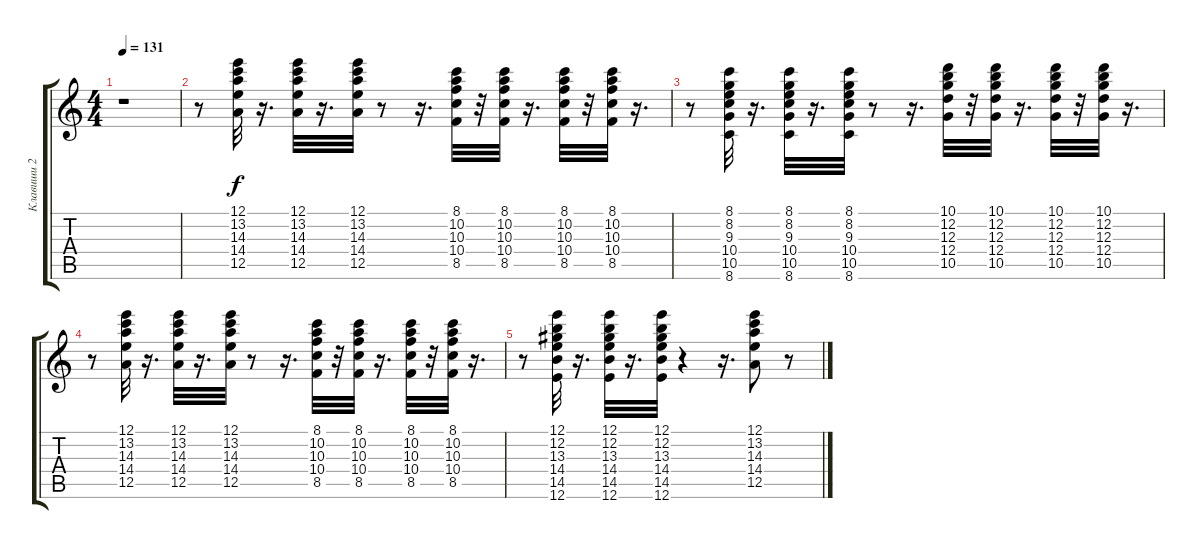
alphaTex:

\track ("Клавиши 2" "Клавиши 2") {instrument synthbass1}
\staff {score tabs}
\tuning (E4 B3 G3 D3 A2 E2) {hide}
\ts (4 4)
\tempo 131
\clef g2
\ks c
r.1{dy f} |
r.8 (12.1 13.2 14.3 14.4 12.5).32 r.16{d} (12.1 13.2 14.3 14.4 12.5).32 r.16{d} (12.1 13.2 14.3 14.4 12.5).32 r.8 r.16{d} (8.1 10.2 10.3 10.4 8.5).32 r.32 (8.1 10.2 10.3 10.4 8.5).32 r.16{d} (8.1 10.2 10.3 10.4 8.5).32 r.32 (8.1 10.2 10.3 10.4 8.5).32 r.16{d} |
r.8 (8.1 8.2 9.3 10.4 10.5 8.6).32 r.16{d} (8.1 8.2 9.3 10.4 10.5 8.6).32 r.16{d} (8.1 8.2 9.3 10.4 10.5 8.6).32 r.8 r.16{d} (10.1 12.2 12.3 12.4 10.5).32 r.32 (10.1 12.2 12.3 12.4 10.5).32 r.16{d} (10.1 12.2 12.3 12.4 10.5).32 r.32 (10.1 12.2 12.3 12.4 10.5).32 r.16{d} |
r.8 (12.1 13.2 14.3 14.4 12.5).32 r.16{d} (12.1 13.2 14.3 14.4 12.5).32 r.16{d} (12.1 13.2 14.3 14.4 12.5).32 r.8 r.16{d} (8.1 10.2 10.3 10.4 8.5).32 r.32 (8.1 10.2 10.3 10.4 8.5).32 r.16{d} (8.1 10.2 10.3 10.4 8.5).32 r.32 (8.1 10.2 10.3 10.4 8.5).32 r.16{d} |
r.8 (12.1 12.2 13.3 14.4 14.5 12.6).32 r.16{d} (12.1 12.2 13.3 14.4 14.5 12.6).32 r.16{d} (12.1 12.2 13.3 14.4 14.5 12.6).32 r.4 r.16{d} (12.1 13.2 14.3 14.4 12.5).8 r.8
